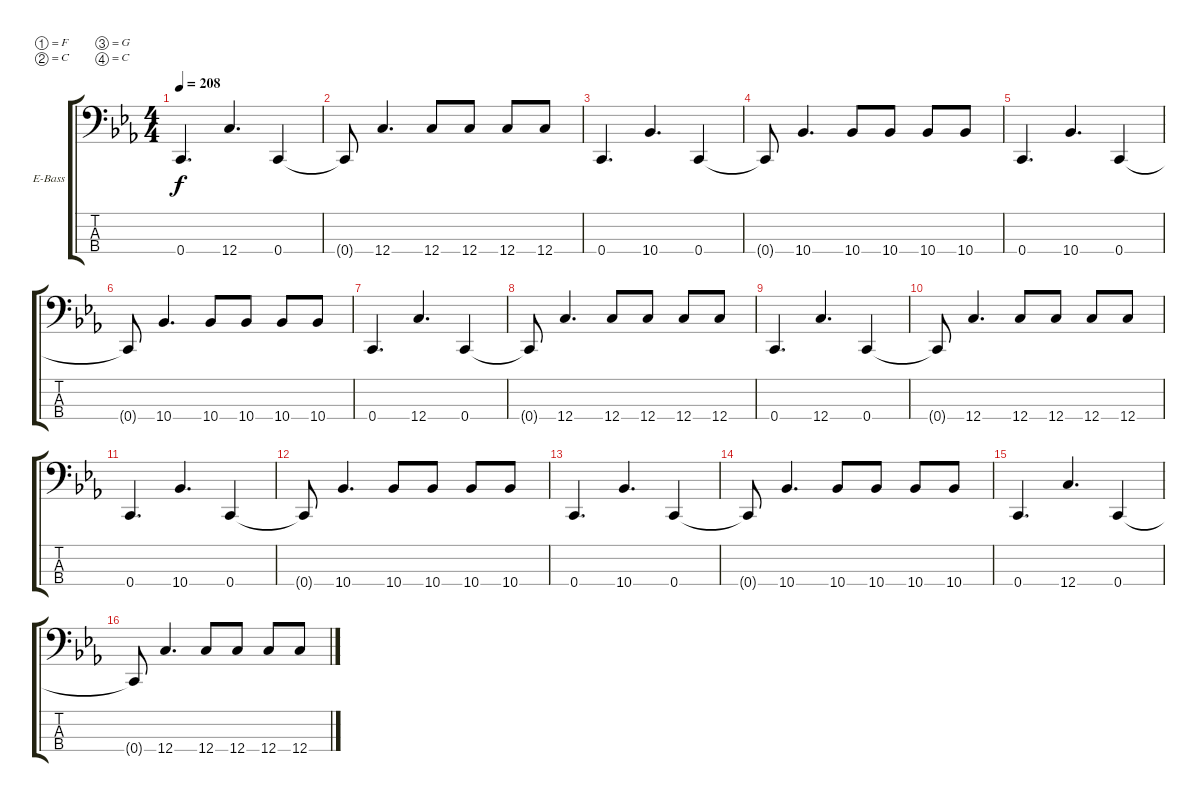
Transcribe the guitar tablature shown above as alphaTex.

\defaultSystemsLayout 4
\bracketExtendMode groupsimilarinstruments
\firstSystemTrackNameOrientation horizontal
\otherSystemsTrackNameOrientation horizontal
\track ("Electric Bass" "E-Bass") {instrument electricbassfinger}
\staff {score tabs}
\tuning (F2 C2 G1 C1)
\ts (4 4)
\tempo 208
\clef f4
\ks eb
0.4.4{d dy f} 12.4.4{d} 0.4.4 |
0.4{t}.8 12.4.4{d} 12.4.8 12.4.8 12.4.8 12.4.8 |
0.4.4{d} 10.4.4{d} 0.4.4 |
0.4{t}.8 10.4.4{d} 10.4.8 10.4.8 10.4.8 10.4.8 |
0.4.4{d} 10.4.4{d} 0.4.4 |
0.4{t}.8 10.4.4{d} 10.4.8 10.4.8 10.4.8 10.4.8 |
0.4.4{d} 12.4.4{d} 0.4.4 |
0.4{t}.8 12.4.4{d} 12.4.8 12.4.8 12.4.8 12.4.8 |
0.4.4{d} 12.4.4{d} 0.4.4 |
0.4{t}.8 12.4.4{d} 12.4.8 12.4.8 12.4.8 12.4.8 |
0.4.4{d} 10.4.4{d} 0.4.4 |
0.4{t}.8 10.4.4{d} 10.4.8 10.4.8 10.4.8 10.4.8 |
0.4.4{d} 10.4.4{d} 0.4.4 |
0.4{t}.8 10.4.4{d} 10.4.8 10.4.8 10.4.8 10.4.8 |
0.4.4{d} 12.4.4{d} 0.4.4 |
0.4{t}.8 12.4.4{d} 12.4.8 12.4.8 12.4.8 12.4.8
